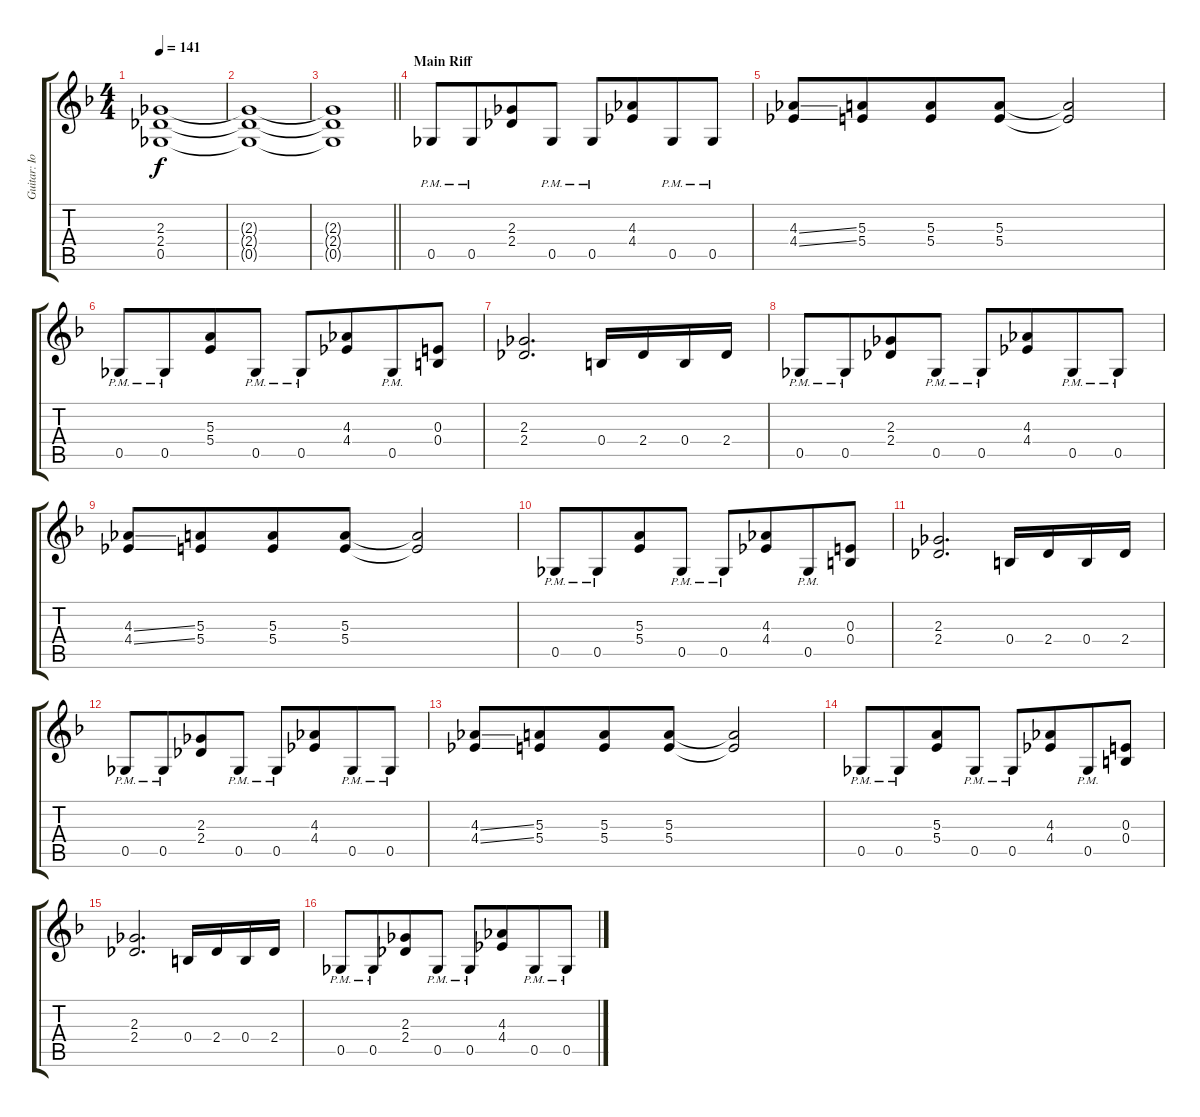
\track ("Guitar: IommI" "Guitar: Io") {instrument distortionguitar}
\staff {score tabs}
\tuning (Db4 Ab3 E3 B2 Gb2 Db2) {hide}
\ts (4 4)
\tempo 141
\clef g2
\ks f
(2.3{t} 2.4{t} 0.5{t}).1{dy f} |
(2.3{t} 2.4{t} 0.5{t}).1 |
\barLineRight lightlight
(2.3{t} 2.4{t} 0.5{t}).1 |
\section ("" "Main Riff")
0.5{pm}.8 0.5{pm}.8{beam merge} (2.3 2.4).8 0.5{pm}.8 0.5{pm}.8 (4.3 4.4).8{beam merge} 0.5{pm}.8 0.5{pm}.8 |
(4.3{ss} 4.4{ss}).8 (5.3 5.4).8{beam merge} (5.3 5.4).8 (5.3 5.4).8 (5.3{t} 5.4{t}).2 |
0.5{pm}.8 0.5{pm}.8{beam merge} (5.3 5.4).8 0.5{pm}.8 0.5{pm}.8 (4.3 4.4).8{beam merge} 0.5{pm}.8 (0.3 0.4).8 |
(2.3 2.4).2{d} 0.4.16 2.4.16 0.4.16 2.4.16 |
0.5{pm}.8 0.5{pm}.8{beam merge} (2.3 2.4).8 0.5{pm}.8 0.5{pm}.8 (4.3 4.4).8{beam merge} 0.5{pm}.8 0.5{pm}.8 |
(4.3{ss} 4.4{ss}).8 (5.3 5.4).8{beam merge} (5.3 5.4).8 (5.3 5.4).8 (5.3{t} 5.4{t}).2 |
0.5{pm}.8 0.5{pm}.8{beam merge} (5.3 5.4).8 0.5{pm}.8 0.5{pm}.8 (4.3 4.4).8{beam merge} 0.5{pm}.8 (0.3 0.4).8 |
(2.3 2.4).2{d} 0.4.16 2.4.16 0.4.16 2.4.16 |
0.5{pm}.8 0.5{pm}.8{beam merge} (2.3 2.4).8 0.5{pm}.8 0.5{pm}.8 (4.3 4.4).8{beam merge} 0.5{pm}.8 0.5{pm}.8 |
(4.3{ss} 4.4{ss}).8 (5.3 5.4).8{beam merge} (5.3 5.4).8 (5.3 5.4).8 (5.3{t} 5.4{t}).2 |
0.5{pm}.8 0.5{pm}.8{beam merge} (5.3 5.4).8 0.5{pm}.8 0.5{pm}.8 (4.3 4.4).8{beam merge} 0.5{pm}.8 (0.3 0.4).8 |
(2.3 2.4).2{d} 0.4.16 2.4.16 0.4.16 2.4.16 |
0.5{pm}.8 0.5{pm}.8{beam merge} (2.3 2.4).8 0.5{pm}.8 0.5{pm}.8 (4.3 4.4).8{beam merge} 0.5{pm}.8 0.5{pm}.8
